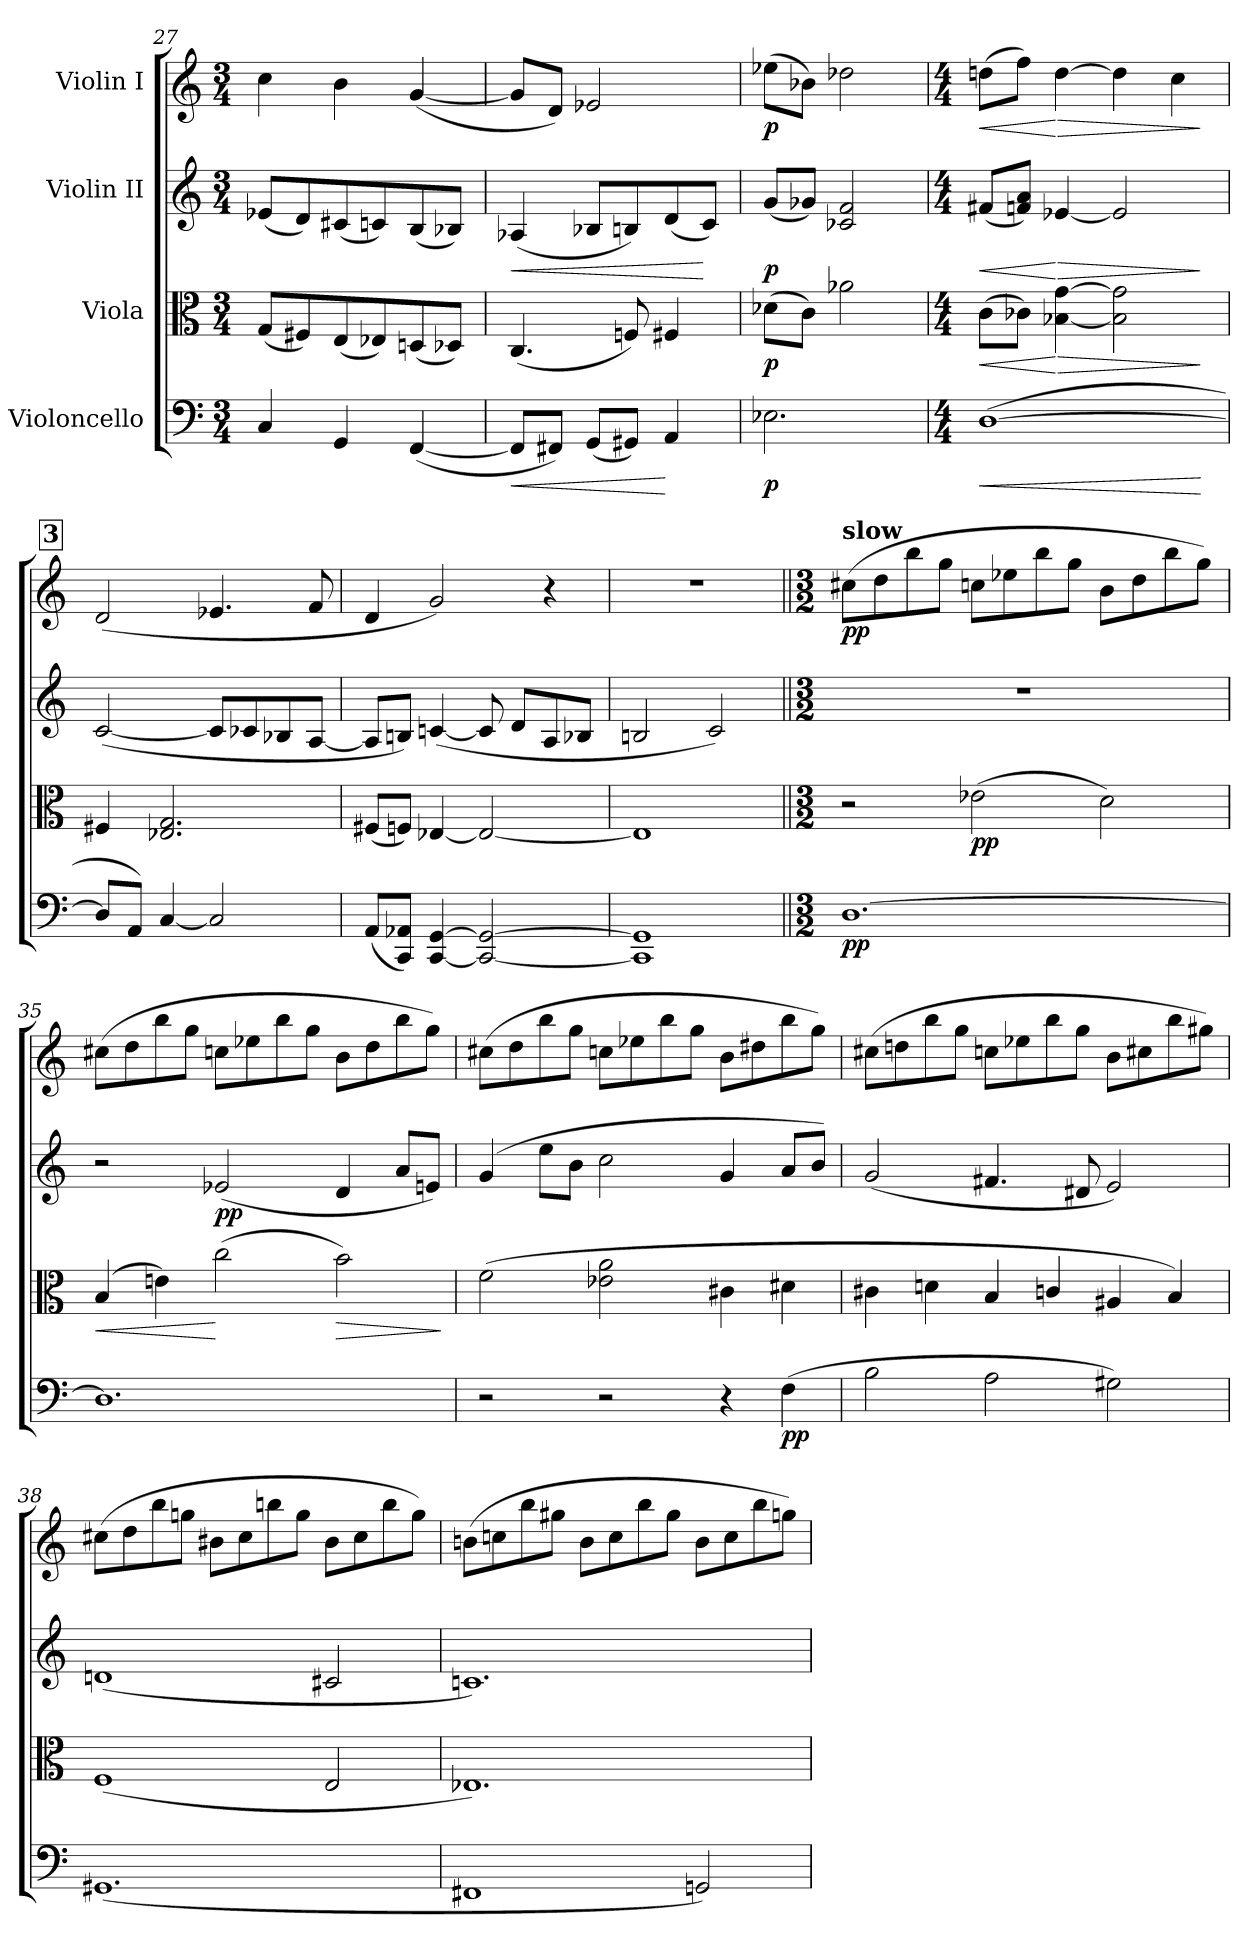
**kern	**dynam	**kern	**dynam	**kern	**dynam	**kern	**dynam
*part4	*part4	*part3	*part3	*part2	*part2	*part1	*part1
*staff4	*staff4	*staff3	*staff3	*staff2	*staff2	*staff1	*staff1
*I"Violoncello	*	*I"Viola	*	*I"Violin II	*	*I"Violin I	*
*clefF4	*	*clefC3	*	*clefG2	*	*clefG2	*
*k[]	*	*k[]	*	*k[]	*	*k[]	*
*M3/4	*	*M3/4	*	*M3/4	*	*M3/4	*
=27	=27	=27	=27	=27	=27	=27	=27
4C/	.	(<8G/L	.	(<8e-X/L	.	4cc\	.
.	.	8F#X/)	.	8d/)	.	.	.
4GG/	.	(<8E/	.	(<8c#X/	.	4b\	.
.	.	8E-X/)	.	8cn/)	.	.	.
(<[4FF/	.	(<8Dni/	.	(<8B/	.	(<[4g/	.
.	.	8D-X/J)	.	8B-X/J)	.	.	.
=28	=28	=28	=28	=28	=28	=28	=28
!	!LO:HP:b	!	!	!	!LO:HP:b	!	!
8FF/L]	<	(<4.C/	.	(<4A-X/	<	8g/L]	.
8FF#X/J)	.	.	.	.	.	8d/J)	.
(<8GG/L	.	.	.	8B-X/L	.	2e-X/	.
8GG#X/J)	.	8Fni/)	.	8Bn/)	.	.	.
4AA/	[	4F#X/	.	(<8d/	.	.	.
.	.	.	.	8c/J)	[	.	.
=29	=29	=29	=29	=29	=29	=29	=29
!	!LO:DY:b	!	!LO:DY:b	!	!LO:DY:b	!	!LO:DY:b
2.E-X\	p	(>8d-X\L	p	(<8g/L	p	(>8ee-X\L	p
.	.	8c\J)	.	8g-X/J)	.	8b-X\J)	.
.	.	2a-X\	.	2c-X/ 2f/	.	2dd-X\	.
!!LO:LB:g=z
=30	=30	=30	=30	=30	=30	=30	=30
*M4/4	*	*M4/4	*	*M4/4	*	*M4/4	*
!	!LO:HP:b	!	!LO:HP:b	!	!LO:HP:b	!	!LO:HP:b
(>[1D	<	(>8c\L	<	(<8f#X/L	<	(>8ddni\L	<
.	.	8c-X\J)	.	8fn/ 8a/J)	.	8ff\J)	.
!	!	!	!LO:HP:n=1:b	!	!LO:HP:n=1:b	!	!LO:HP:n=1:b
.	.	[4B-X\ [4g\	[ >	[4e-X/	[ >	[4dd\	[ >
.	.	2B-\] 2g\]	.	2e-/]	.	4dd\]	.
.	.	.	.	.	.	4cc\	.
.	[	.	]	.	]	.	]
!!LO:REH:place=s1:a:fs=14:t=3
=31	=31	=31	=31	=31	=31	=31	=31
8D/L]	.	4F#X/	.	(>[2c/	.	(>2d/	.
8AA/J)	.	.	.	.	.	.	.
[4C/	.	2.E-X/ 2.G/	.	.	.	.	.
2C/]	.	.	.	8c/L]	.	4.e-X/	.
.	.	.	.	8c-X/	.	.	.
.	.	.	.	8B-X/	.	.	.
.	.	.	.	[8A/J	.	8f/	.
=32	=32	=32	=32	=32	=32	=32	=32
(<8AA/L	.	(<8F#X/L	.	8A/L]	.	4d/	.
8CC/ 8AA-X/J)	.	8Fn/J)	.	8Bni/J)	.	.	.
[4CC/ [4GG/	.	[4E-X/	.	(>[4cni/	.	2g/)	.
2CC/_ 2GG/_	.	2E-/_	.	8c/]	.	.	.
.	.	.	.	8d/L	.	.	.
.	.	.	.	8A/	.	4r	.
.	.	.	.	8B-X/J	.	.	.
=33	=33	=33	=33	=33	=33	=33	=33
1CC] 1GG]	.	1E-]	.	2Bni/	.	1r	.
.	.	.	.	2c/)	.	.	.
!!LO:PB:g=z
=34||	=34||	=34||	=34||	=34||	=34||	=34||	=34||
*M3/2	*	*M3/2	*	*M3/2	*	*M3/2	*
*	*	*	*	*	*	*MM120	*
!	!	!	!	!	!	!LO:TX:a:B:t=slow	!
!	!LO:DY:b	!	!	!	!	!	!LO:DY:b
[1.D	pp	2r	.	1.r	.	(>8cc#X\L	pp
.	.	.	.	.	.	8dd\	.
.	.	.	.	.	.	8bb\	.
.	.	.	.	.	.	8gg\J	.
!	!	!	!LO:DY:b	!	!	!	!
.	.	(>2e-X\	pp	.	.	8ccn\L	.
.	.	.	.	.	.	8ee-X\	.
.	.	.	.	.	.	8bb\	.
.	.	.	.	.	.	8gg\J	.
.	.	2d\)	.	.	.	8b\L	.
.	.	.	.	.	.	8dd\	.
.	.	.	.	.	.	8bb\	.
.	.	.	.	.	.	8gg\J)	.
=35	=35	=35	=35	=35	=35	=35	=35
!	!	!	!LO:HP:b	!	!	!	!
1.D]	.	(>4B/	<	2r	.	(>8cc#X\L	.
.	.	.	.	.	.	8dd\	.
.	.	4eni\)	.	.	.	8bb\	.
.	.	.	.	.	.	8gg\J	.
!	!	!	!	!	!LO:DY:b	!	!
.	.	(>2cc\	[	(<2e-X/	pp	8ccn\L	.
.	.	.	.	.	.	8ee-X\	.
.	.	.	.	.	.	8bb\	.
.	.	.	.	.	.	8gg\J	.
!	!	!	!LO:HP:b	!	!	!	!
.	.	2b\)	>	4d/	.	8b\L	.
.	.	.	.	.	.	8dd\	.
.	.	.	.	8a/L	.	8bb\	.
.	.	.	.	8en/J)	.	8gg\J)	.
.	.	.	]	.	.	.	.
!!LO:LB:g=z
=36	=36	=36	=36	=36	=36	=36	=36
2r	.	(>2f\	.	(>4g/	.	(>8cc#X\L	.
.	.	.	.	.	.	8dd\	.
.	.	.	.	8ee\L	.	8bb\	.
.	.	.	.	8b\J	.	8gg\J	.
2r	.	2e-X\ 2a\	.	2cc\	.	8ccn\L	.
.	.	.	.	.	.	8ee-X\	.
.	.	.	.	.	.	8bb\	.
.	.	.	.	.	.	8gg\J	.
4r	.	4c#X\	.	4g/	.	8b\L	.
.	.	.	.	.	.	8dd#X\	.
!	!LO:DY:b	!	!	!	!	!	!
(>4F\	pp	4d#X\	.	8a/L	.	8bb\	.
.	.	.	.	8b/J)	.	8gg\J)	.
=37	=37	=37	=37	=37	=37	=37	=37
2B\	.	4c#X\	.	(<2g/	.	(>8cc#X\L	.
.	.	.	.	.	.	8ddni\	.
.	.	4dni\	.	.	.	8bb\	.
.	.	.	.	.	.	8gg\J	.
2A\	.	4B/	.	4.f#X/	.	8ccn\L	.
.	.	.	.	.	.	8ee-X\	.
.	.	4cn/	.	.	.	8bb\	.
.	.	.	.	8d#X/	.	8gg\J	.
2G#X\)	.	4A#X/	.	2e/)	.	8b\L	.
.	.	.	.	.	.	8cc#X\	.
.	.	4B/)	.	.	.	8bb\	.
.	.	.	.	.	.	8gg#X\J)	.
!!LO:LB:g=z
=38	=38	=38	=38	=38	=38	=38	=38
(>1.GG#X	.	(<1F	.	(<1dni	.	(>8cc#X\L	.
.	.	.	.	.	.	8dd\	.
.	.	.	.	.	.	8bb\	.
.	.	.	.	.	.	8ggni\J	.
.	.	.	.	.	.	8b#X\L	.
.	.	.	.	.	.	8cc#\	.
.	.	.	.	.	.	8bbni\	.
.	.	.	.	.	.	8gg\J	.
.	.	2E/	.	2c#X/	.	8b#\L	.
.	.	.	.	.	.	8cc#\	.
.	.	.	.	.	.	8bb\	.
.	.	.	.	.	.	8gg\J)	.
=39	=39	=39	=39	=39	=39	=39	=39
1FF#X	.	1.E-X)	.	1.cni)	.	(>8bni\L	.
.	.	.	.	.	.	8ccni\	.
.	.	.	.	.	.	8bb\	.
.	.	.	.	.	.	8gg#X\J	.
.	.	.	.	.	.	8b\L	.
.	.	.	.	.	.	8cc\	.
.	.	.	.	.	.	8bb\	.
.	.	.	.	.	.	8gg#\J	.
2GGni/)	.	.	.	.	.	8b\L	.
.	.	.	.	.	.	8cc\	.
.	.	.	.	.	.	8bb\	.
.	.	.	.	.	.	8ggn\J)	.
=	=	=	=	=	=	=	=
*-	*-	*-	*-	*-	*-	*-	*-
